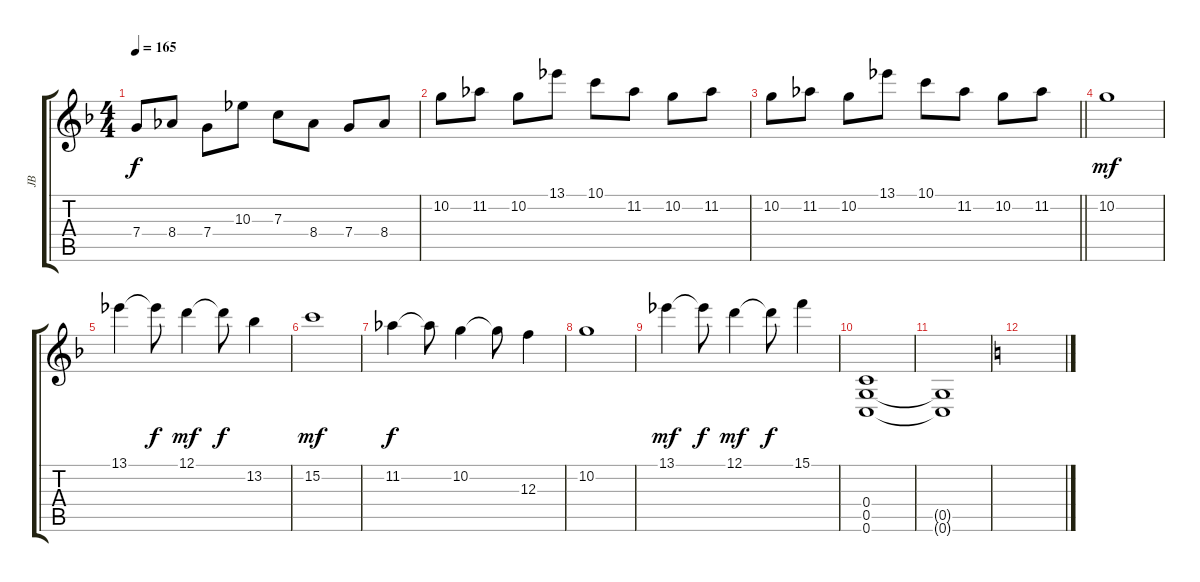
\track ("JB" "JB") {instrument distortionguitar}
\staff {score tabs}
\tuning (D4 A3 F3 C3 G2 C2) {hide}
\ts (4 4)
\tempo 165
\clef g2
\ks f
7.4.8{dy f} 8.4.8 7.4.8 10.3.8 7.3.8 8.4.8 7.4.8 8.4.8 |
10.2.8 11.2.8 10.2.8 13.1.8 10.1.8 11.2.8 10.2.8 11.2.8 |
\barLineRight lightlight
10.2.8 11.2.8 10.2.8 13.1.8 10.1.8 11.2.8 10.2.8 11.2.8 |
10.2.1{dy mf} |
13.1.4 13.1{t}.8{dy f} 12.1.4{dy mf} 12.1{t}.8{dy f} 13.2.4 |
15.2.1{dy mf} |
11.2.4{dy f} 11.2{t}.8 10.2.4 10.2{t}.8 12.3.4 |
10.2.1 |
13.1.4{dy mf} 13.1{t}.8{dy f} 12.1.4{dy mf} 12.1{t}.8{dy f} 15.1.4 |
(0.4 0.5 0.6).1 |
(0.5{t} 0.6{t}).1 |
\ks c
